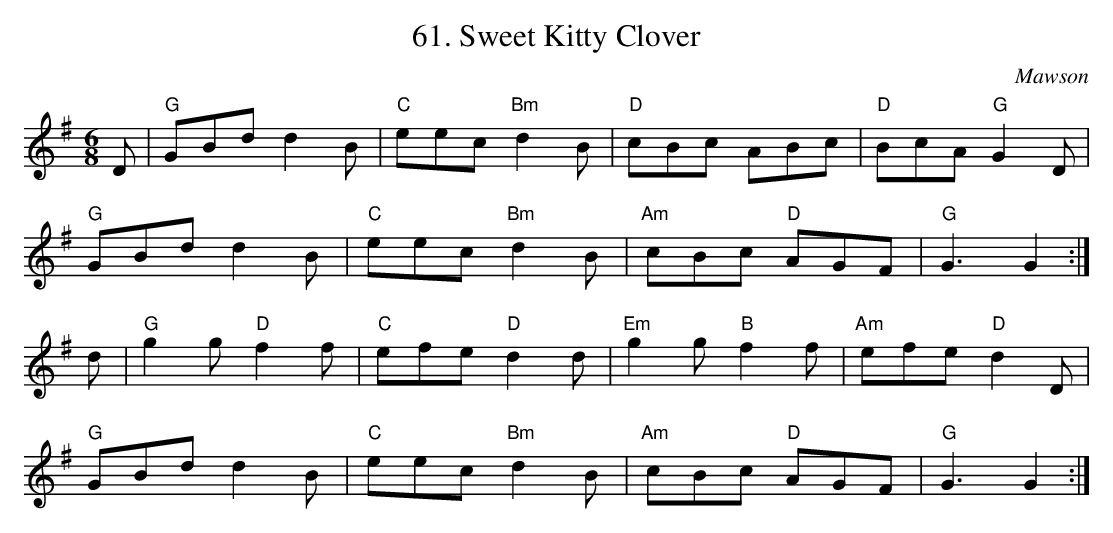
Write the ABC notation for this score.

X:1
T:61. Sweet Kitty Clover
C:Mawson
L:1/8
M:6/8
K:G
 D | "G"GBd d2 B | "C"eec "Bm"d2 B | "D"cBc ABc | "D"BcA "G"G2 D |$ "G"GBd d2 B | "C"eec "Bm"d2 B | %7
 "Am"cBc "D"AGF | "G"G3 G2 :|$ d | "G"g2 g "D"f2 f | "C"efe "D"d2 d | "Em"g2 g "B"f2 f | "Am"efe "D"d2 D |$ "G"GBd d2 B | "C"eec "Bm"d2 B | %16
 "Am"cBc "D"AGF | "G"G3 G2 :| %18
